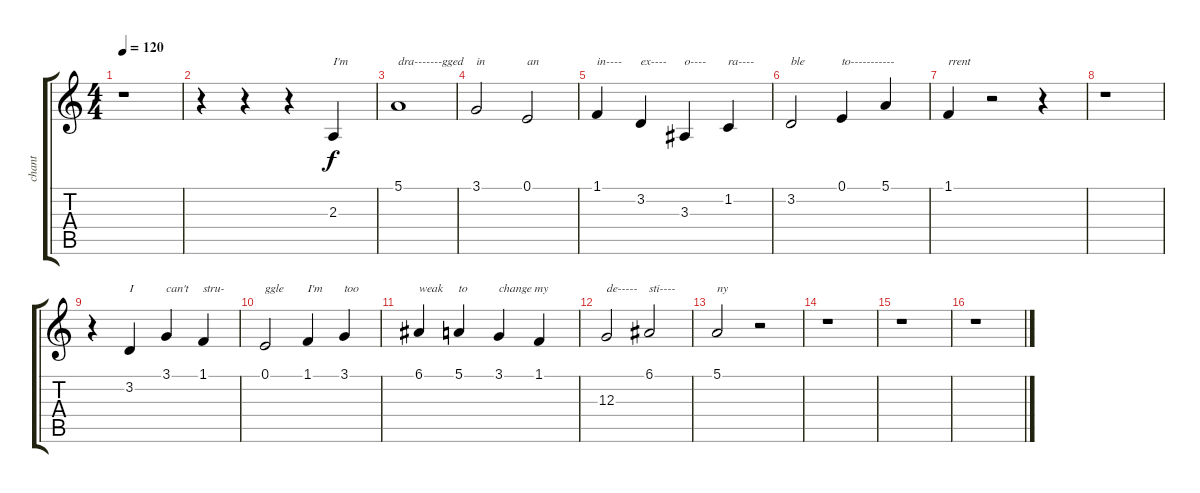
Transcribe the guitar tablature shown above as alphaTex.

\track ("chant" "chant") {instrument lead6voice}
\staff {score tabs}
\tuning (E4 B3 G3 D3 A2 E2) {hide}
\ts (4 4)
\tempo 120
\clef g2
\ks c
r.1{dy f} |
r.4 r.4 r.4 2.3.4{txt "I'm"} |
5.1.1{txt "dra-------gged"} |
3.1.2{txt "in"} 0.1.2{txt "an"} |
1.1.4{txt "in----"} 3.2.4{txt "ex----"} 3.3.4{txt "o----"} 1.2.4{txt "ra----"} |
3.2.2{txt "ble"} 0.1.4{txt "to-----------"} 5.1.4 |
1.1.4{txt "rrent"} r.2 r.4 |
r.1 |
r.4 3.2.4{txt "I"} 3.1.4{txt "can't"} 1.1.4{txt "stru-"} |
0.1.2{txt "ggle"} 1.1.4{txt "I'm"} 3.1.4{txt "too"} |
6.1.4{txt "weak"} 5.1.4{txt "to"} 3.1.4{txt "change my"} 1.1.4 |
12.3.2{txt "de-----"} 6.1.2{txt "sti----"} |
5.1.2{txt "ny"} r.2 |
r.1 |
r.1 |
r.1
